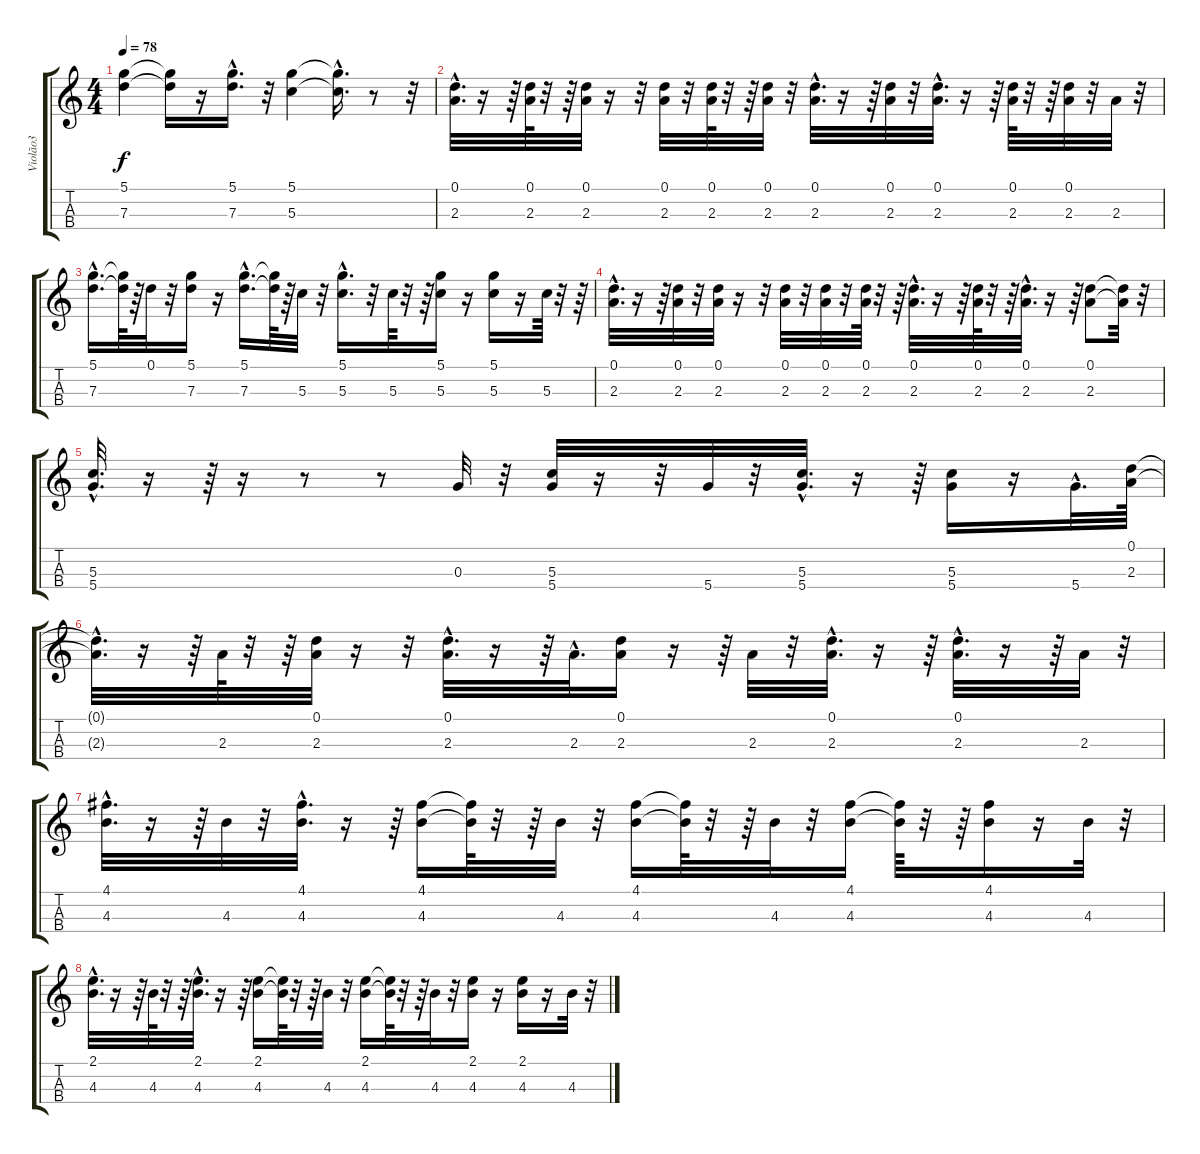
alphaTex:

\track ("Violão3" "Violão3") {instrument acousticguitarsteel}
\staff {score tabs}
\tuning (D4 B4 G3 D3) {hide}
\ts (4 4)
\tempo 78
\clef g2
\ks c
(5.1 7.3).4{dy f instrument acousticguitarsteel} (5.1{t} 7.3{t}).16 r.16 (5.1{hac} 7.3{hac}).16{d} r.32 (5.1 5.3).4 (5.1{hac t} 5.3{hac t}).16{d} r.8 r.32 |
(0.1{hac} 2.3{hac}).32{d} r.16 r.64 (0.1 2.3).64 r.32 r.64 (0.1 2.3).32 r.16 r.32 (0.1 2.3).32 r.32 (0.1 2.3).64 r.32 r.64 (0.1 2.3).32 r.32 (0.1{hac} 2.3{hac}).32{d} r.16 r.64 (0.1 2.3).32 r.32 (0.1{hac} 2.3{hac}).32{d} r.16 r.64 (0.1 2.3).64 r.32 r.64 (0.1 2.3).32 r.32 2.3.32 r.32 |
(5.1{hac} 7.3{hac}).16{d} (5.1{t} 7.3{t}).64 r.64 0.1.32 r.32 (5.1 7.3).16 r.16 (5.1{hac} 7.3{hac}).16{d} (5.1{t} 7.3{t}).64 r.64 5.3.32 r.32 (5.1{hac} 5.3{hac}).16{d} r.32 5.3.64 r.32 r.64 (5.1 5.3).16 r.16 (5.1 5.3).16 r.16 5.3.64 r.32 r.64 |
(0.1{hac} 2.3{hac}).32{d} r.16 r.64 (0.1 2.3).32 r.32 (0.1 2.3).32 r.16 r.32 (0.1 2.3).32 r.32 (0.1 2.3).32 r.32 (0.1 2.3).64 r.32 r.64 (0.1{hac} 2.3{hac}).32{d} r.16 r.64 (0.1 2.3).64 r.32 r.64 (0.1{hac} 2.3{hac}).32{d} r.16 r.64 (0.1 2.3).8 (0.1{t} 2.3{t}).32 r.32 |
(5.3{hac} 5.4{hac}).32{d} r.16 r.64 r.16 r.8 r.8 0.3.32 r.32 (5.3 5.4).32 r.16 r.32 5.4.32 r.32 (5.3{hac} 5.4{hac}).32{d} r.16 r.64 (5.3 5.4).16 r.16 5.4{hac}.32{d} (0.1 2.3).64 |
(0.1{hac t} 2.3{hac t}).32{d} r.16 r.64 2.3.64 r.32 r.64 (0.1 2.3).32 r.16 r.32 (0.1{hac} 2.3{hac}).32{d} r.16 r.64 2.3{hac}.32{d} (0.1 2.3).16 r.16 r.64 2.3.32 r.32 (0.1{hac} 2.3{hac}).32{d} r.16 r.64 (0.1{hac} 2.3{hac}).32{d} r.16 r.64 2.3.32 r.32 |
(4.1{hac} 4.3{hac}).32{d} r.16 r.64 4.3.32 r.32 (4.1{hac} 4.3{hac}).32{d} r.16 r.64 (4.1 4.3).16 (4.1{t} 4.3{t}).64 r.32 r.64 4.3.32 r.32 (4.1 4.3).16 (4.1{t} 4.3{t}).64 r.32 r.64 4.3.32 r.32 (4.1 4.3).16 (4.1{t} 4.3{t}).64 r.32 r.64 (4.1 4.3).16 r.16 4.3.32 r.32 |
(2.1{hac} 4.3{hac}).32{d} r.16 r.64 4.3.64 r.32 r.64 (2.1{hac} 4.3{hac}).32{d} r.16 r.64 (2.1 4.3).16 (2.1{t} 4.3{t}).64 r.32 r.64 4.3.32 r.32 (2.1 4.3).16 (2.1{t} 4.3{t}).64 r.32 r.64 4.3.32 r.32 (2.1 4.3).16 r.16 (2.1 4.3).16 r.16 4.3.32 r.32
